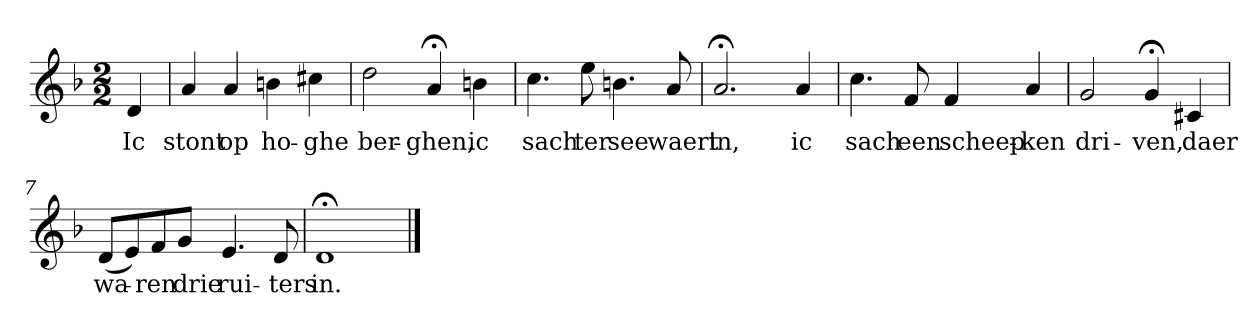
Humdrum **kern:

**kern	**text
*part1	*part1
*staff1	*staff1
*k[b-]	*
*d:	*
*M2/2	*
*MM120	*
=	=
4d	Ic
=1	=1
4a	stont
4a	op
4bn	ho-
4cc#X	-ghe
=2	=2
2dd	ber-
4a;<	-ghen,
4bn	ic
=3	=3
4.cc	sach
8ee	ter
4.bn	see
8a	waert
=4	=4
2.a;<	in,
4a	ic
=5	=5
4.cc	sach
8f	een
4f	scheep-
4a	-ken
=6	=6
2g	dri-
4g;<	-ven,
4c#X	daer
=7	=7
(8dL	wa-
8e)	.
8f	-ren
8gJ	drie
4.e	rui-
8d	-ters
=8	=8
1d;<	in.
==	==
*-	*-
